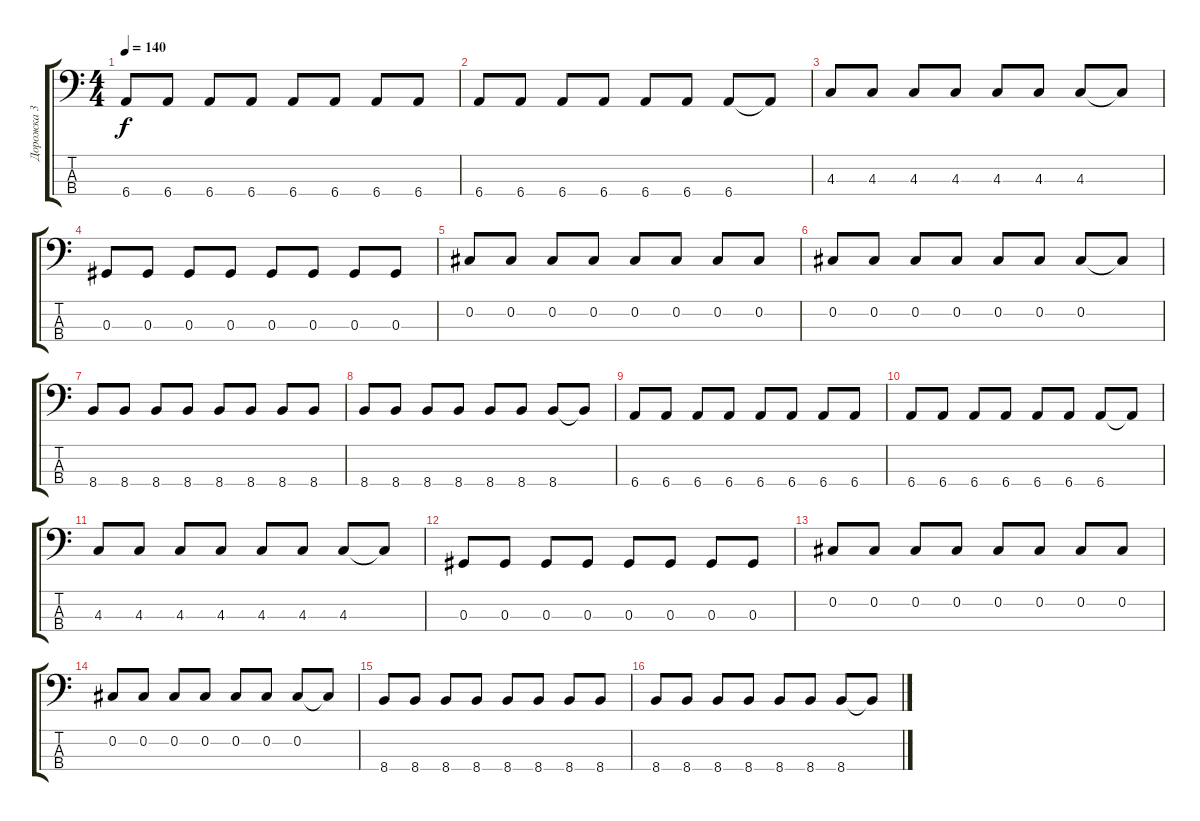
\track ("Дорожка 3" "Дорожка 3") {instrument electricbassfinger}
\staff {score tabs}
\tuning (Gb2 Db2 Ab1 Eb1) {hide}
\ts (4 4)
\tempo 140
\clef f4
\ks c
6.4.8{dy f} 6.4.8 6.4.8 6.4.8 6.4.8 6.4.8 6.4.8 6.4.8 |
6.4.8 6.4.8 6.4.8 6.4.8 6.4.8 6.4.8 6.4.8 6.4{t}.8 |
4.3.8 4.3.8 4.3.8 4.3.8 4.3.8 4.3.8 4.3.8 4.3{t}.8 |
0.3.8 0.3.8 0.3.8 0.3.8 0.3.8 0.3.8 0.3.8 0.3.8 |
0.2.8 0.2.8 0.2.8 0.2.8 0.2.8 0.2.8 0.2.8 0.2.8 |
0.2.8 0.2.8 0.2.8 0.2.8 0.2.8 0.2.8 0.2.8 0.2{t}.8 |
8.4.8 8.4.8 8.4.8 8.4.8 8.4.8 8.4.8 8.4.8 8.4.8 |
8.4.8 8.4.8 8.4.8 8.4.8 8.4.8 8.4.8 8.4.8 8.4{t}.8 |
6.4.8 6.4.8 6.4.8 6.4.8 6.4.8 6.4.8 6.4.8 6.4.8 |
6.4.8 6.4.8 6.4.8 6.4.8 6.4.8 6.4.8 6.4.8 6.4{t}.8 |
4.3.8 4.3.8 4.3.8 4.3.8 4.3.8 4.3.8 4.3.8 4.3{t}.8 |
0.3.8 0.3.8 0.3.8 0.3.8 0.3.8 0.3.8 0.3.8 0.3.8 |
0.2.8 0.2.8 0.2.8 0.2.8 0.2.8 0.2.8 0.2.8 0.2.8 |
0.2.8 0.2.8 0.2.8 0.2.8 0.2.8 0.2.8 0.2.8 0.2{t}.8 |
8.4.8 8.4.8 8.4.8 8.4.8 8.4.8 8.4.8 8.4.8 8.4.8 |
8.4.8 8.4.8 8.4.8 8.4.8 8.4.8 8.4.8 8.4.8 8.4{t}.8
